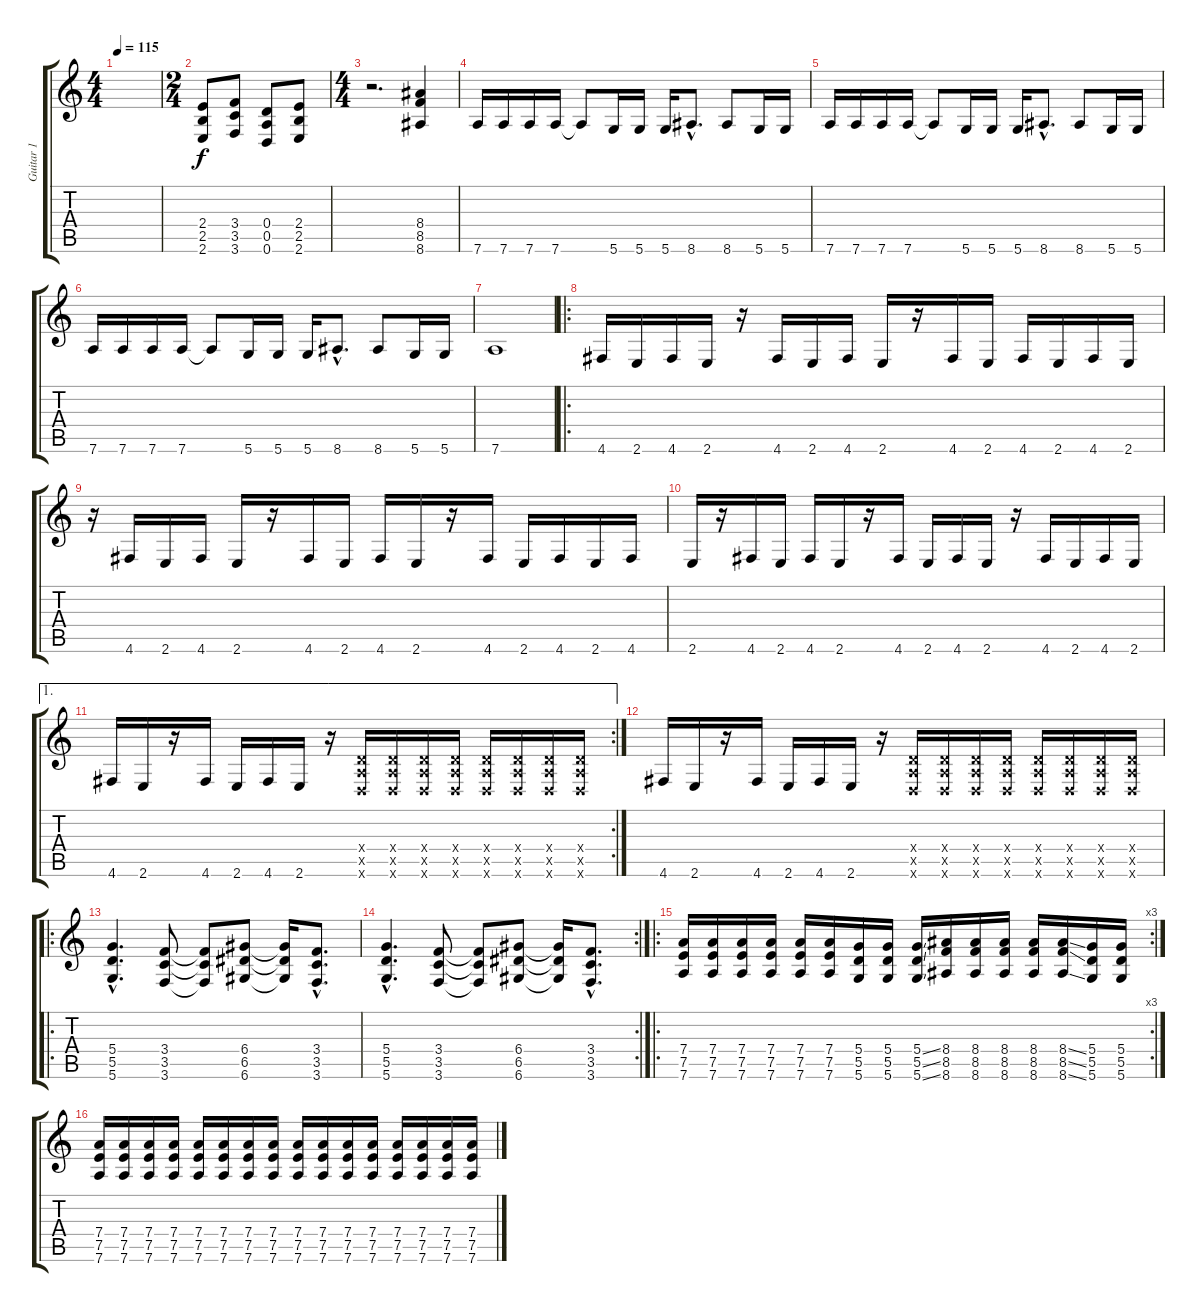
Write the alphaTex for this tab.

\track ("Guitar 1" "Guitar 1") {instrument overdrivenguitar}
\staff {score tabs}
\tuning (E4 B3 G3 D3 A2 D2) {hide}
\ts (4 4)
\tempo 115
\clef g2
\ks c
|
\ts (2 4)
(2.4 2.5 2.6).8 (3.4 3.5 3.6).8 (0.4 0.5 0.6).8 (2.4 2.5 2.6).8 |
\ts (4 4)
r.2{d} (8.4 8.5 8.6).4 |
7.6.16 7.6.16 7.6.16 7.6.16 7.6{t}.8 5.6.16 5.6.16 5.6.16 8.6{hac}.8{d} 8.6.8 5.6.16 5.6.16 |
7.6.16 7.6.16 7.6.16 7.6.16 7.6{t}.8 5.6.16 5.6.16 5.6.16 8.6{hac}.8{d} 8.6.8 5.6.16 5.6.16 |
7.6.16 7.6.16 7.6.16 7.6.16 7.6{t}.8 5.6.16 5.6.16 5.6.16 8.6{hac}.8{d} 8.6.8 5.6.16 5.6.16 |
7.6.1 |
\ro
4.6.16 2.6.16 4.6.16 2.6.16 r.16 4.6.16 2.6.16 4.6.16 2.6.16 r.16 4.6.16 2.6.16 4.6.16 2.6.16 4.6.16 2.6.16 |
r.16 4.6.16 2.6.16 4.6.16 2.6.16 r.16 4.6.16 2.6.16 4.6.16 2.6.16 r.16 4.6.16 2.6.16 4.6.16 2.6.16 4.6.16 |
2.6.16 r.16 4.6.16 2.6.16 4.6.16 2.6.16 r.16 4.6.16 2.6.16 4.6.16 2.6.16 r.16 4.6.16 2.6.16 4.6.16 2.6.16 |
\ae 1
\rc 2
4.6.16 2.6.16 r.16 4.6.16 2.6.16 4.6.16 2.6.16 r.16 (0.4{x} 0.5{x} 0.6{x}).16 (0.4{x} 0.5{x} 0.6{x}).16 (0.4{x} 0.5{x} 0.6{x}).16 (0.4{x} 0.5{x} 0.6{x}).16 (0.4{x} 0.5{x} 0.6{x}).16 (0.4{x} 0.5{x} 0.6{x}).16 (0.4{x} 0.5{x} 0.6{x}).16 (0.4{x} 0.5{x} 0.6{x}).16 |
4.6.16 2.6.16 r.16 4.6.16 2.6.16 4.6.16 2.6.16 r.16 (0.4{x} 0.5{x} 0.6{x}).16 (0.4{x} 0.5{x} 0.6{x}).16 (0.4{x} 0.5{x} 0.6{x}).16 (0.4{x} 0.5{x} 0.6{x}).16 (0.4{x} 0.5{x} 0.6{x}).16 (0.4{x} 0.5{x} 0.6{x}).16 (0.4{x} 0.5{x} 0.6{x}).16 (0.4{x} 0.5{x} 0.6{x}).16 |
\ro
(5.4{hac} 5.5{hac} 5.6{hac}).4{d} (3.4 3.5 3.6).8 (3.4{t} 3.5{t} 3.6{t}).8 (6.4 6.5 6.6).8 (6.4{t} 6.5{t} 6.6{t}).16 (3.4{hac} 3.5{hac} 3.6{hac}).8{d} |
\rc 2
(5.4{hac} 5.5{hac} 5.6{hac}).4{d} (3.4 3.5 3.6).8 (3.4{t} 3.5{t} 3.6{t}).8 (6.4 6.5 6.6).8 (6.4{t} 6.5{t} 6.6{t}).16 (3.4{hac} 3.5{hac} 3.6{hac}).8{d} |
\ro
\rc 3
(7.4 7.5 7.6).16 (7.4 7.5 7.6).16 (7.4 7.5 7.6).16 (7.4 7.5 7.6).16 (7.4 7.5 7.6).16 (7.4 7.5 7.6).16 (5.4 5.5 5.6).16 (5.4 5.5 5.6).16 (5.4{ss} 5.5{ss} 5.6{ss}).16 (8.4 8.5 8.6).16 (8.4 8.5 8.6).16 (8.4 8.5 8.6).16 (8.4 8.5 8.6).16 (8.4{ss} 8.5{ss} 8.6{ss}).16 (5.4 5.5 5.6).16 (5.4 5.5 5.6).16 |
(7.4 7.5 7.6).16 (7.4 7.5 7.6).16 (7.4 7.5 7.6).16 (7.4 7.5 7.6).16 (7.4 7.5 7.6).16 (7.4 7.5 7.6).16 (7.4 7.5 7.6).16 (7.4 7.5 7.6).16 (7.4 7.5 7.6).16 (7.4 7.5 7.6).16 (7.4 7.5 7.6).16 (7.4 7.5 7.6).16 (7.4 7.5 7.6).16 (7.4 7.5 7.6).16 (7.4 7.5 7.6).16 (7.4 7.5 7.6).16
